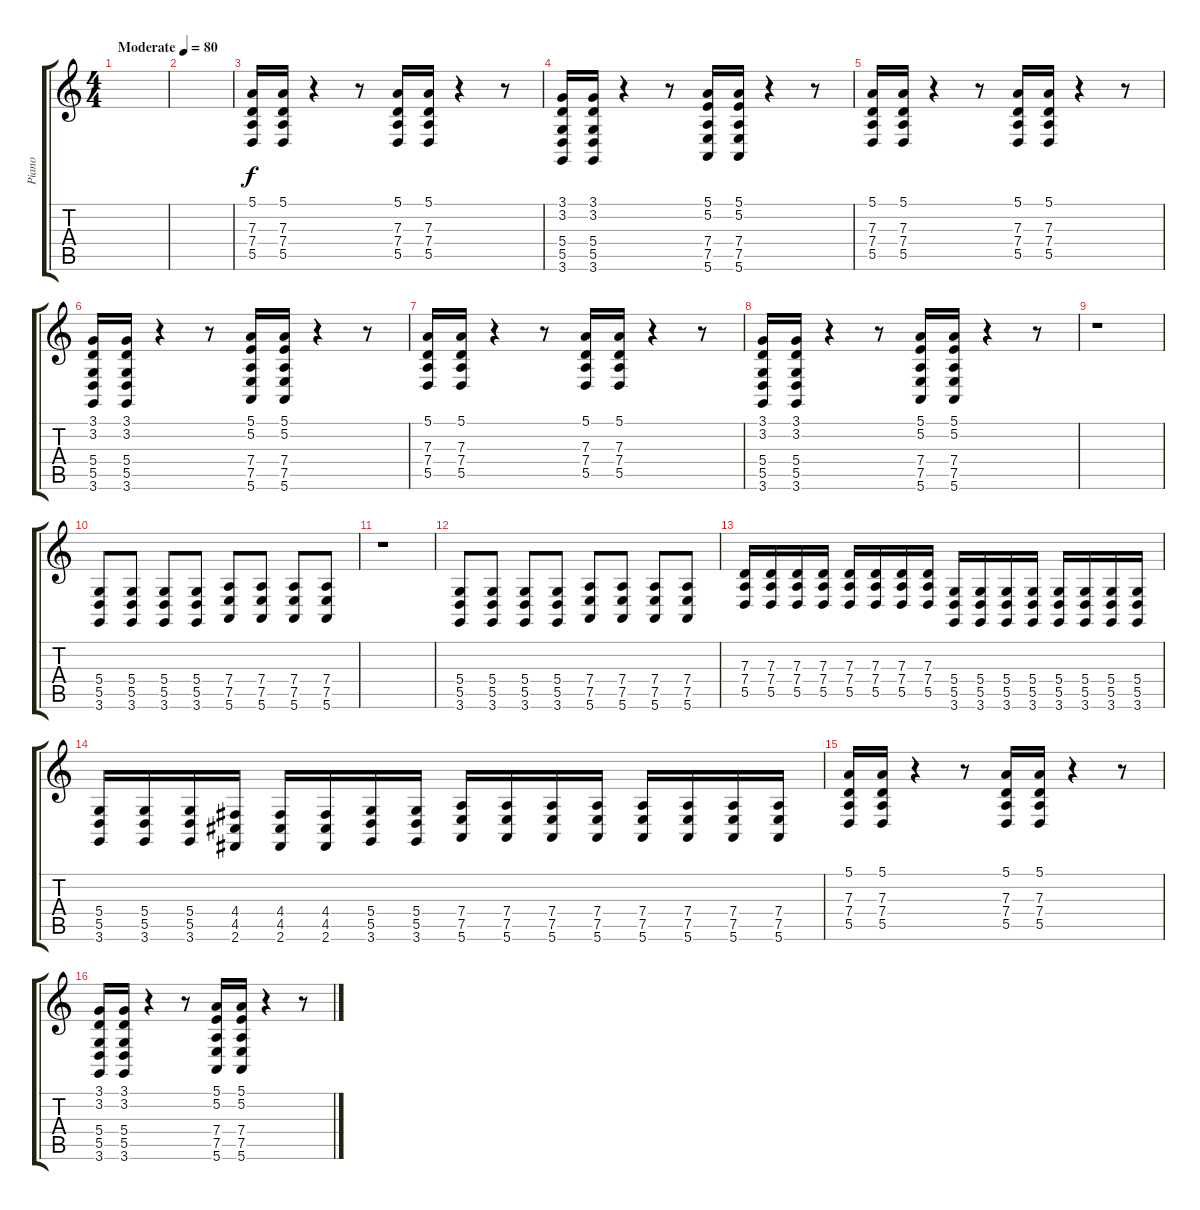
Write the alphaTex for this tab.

\track ("Piano" "Piano") {instrument acousticgrandpiano}
\staff {score tabs}
\tuning (E4 B3 G3 D3 A2 E2) {hide}
\ts (4 4)
\tempo (80 "Moderate")
\clef g2
\ks c
|
|
(5.1 7.3 7.4 5.5).16 (5.1 7.3 7.4 5.5).16 r.4 r.8 (5.1 7.3 7.4 5.5).16 (5.1 7.3 7.4 5.5).16 r.4 r.8 |
(3.1 3.2 5.4 5.5 3.6).16 (3.1 3.2 5.4 5.5 3.6).16 r.4 r.8 (5.1 5.2 7.4 7.5 5.6).16 (5.1 5.2 7.4 7.5 5.6).16 r.4 r.8 |
(5.1 7.3 7.4 5.5).16 (5.1 7.3 7.4 5.5).16 r.4 r.8 (5.1 7.3 7.4 5.5).16 (5.1 7.3 7.4 5.5).16 r.4 r.8 |
(3.1 3.2 5.4 5.5 3.6).16 (3.1 3.2 5.4 5.5 3.6).16 r.4 r.8 (5.1 5.2 7.4 7.5 5.6).16 (5.1 5.2 7.4 7.5 5.6).16 r.4 r.8 |
(5.1 7.3 7.4 5.5).16 (5.1 7.3 7.4 5.5).16 r.4 r.8 (5.1 7.3 7.4 5.5).16 (5.1 7.3 7.4 5.5).16 r.4 r.8 |
(3.1 3.2 5.4 5.5 3.6).16 (3.1 3.2 5.4 5.5 3.6).16 r.4 r.8 (5.1 5.2 7.4 7.5 5.6).16 (5.1 5.2 7.4 7.5 5.6).16 r.4 r.8 |
r.1 |
(5.4 5.5 3.6).8 (5.4 5.5 3.6).8 (5.4 5.5 3.6).8 (5.4 5.5 3.6).8 (7.4 7.5 5.6).8 (7.4 7.5 5.6).8 (7.4 7.5 5.6).8 (7.4 7.5 5.6).8 |
r.1 |
(5.4 5.5 3.6).8 (5.4 5.5 3.6).8 (5.4 5.5 3.6).8 (5.4 5.5 3.6).8 (7.4 7.5 5.6).8 (7.4 7.5 5.6).8 (7.4 7.5 5.6).8 (7.4 7.5 5.6).8 |
(7.3 7.4 5.5).16 (7.3 7.4 5.5).16 (7.3 7.4 5.5).16 (7.3 7.4 5.5).16 (7.3 7.4 5.5).16 (7.3 7.4 5.5).16 (7.3 7.4 5.5).16 (7.3 7.4 5.5).16 (5.4 5.5 3.6).16 (5.4 5.5 3.6).16 (5.4 5.5 3.6).16 (5.4 5.5 3.6).16 (5.4 5.5 3.6).16 (5.4 5.5 3.6).16 (5.4 5.5 3.6).16 (5.4 5.5 3.6).16 |
(5.4 5.5 3.6).16 (5.4 5.5 3.6).16 (5.4 5.5 3.6).16 (4.4 4.5 2.6).16 (4.4 4.5 2.6).16 (4.4 4.5 2.6).16 (5.4 5.5 3.6).16 (5.4 5.5 3.6).16 (7.4 7.5 5.6).16 (7.4 7.5 5.6).16 (7.4 7.5 5.6).16 (7.4 7.5 5.6).16 (7.4 7.5 5.6).16 (7.4 7.5 5.6).16 (7.4 7.5 5.6).16 (7.4 7.5 5.6).16 |
(5.1 7.3 7.4 5.5).16 (5.1 7.3 7.4 5.5).16 r.4 r.8 (5.1 7.3 7.4 5.5).16 (5.1 7.3 7.4 5.5).16 r.4 r.8 |
(3.1 3.2 5.4 5.5 3.6).16 (3.1 3.2 5.4 5.5 3.6).16 r.4 r.8 (5.1 5.2 7.4 7.5 5.6).16 (5.1 5.2 7.4 7.5 5.6).16 r.4 r.8
